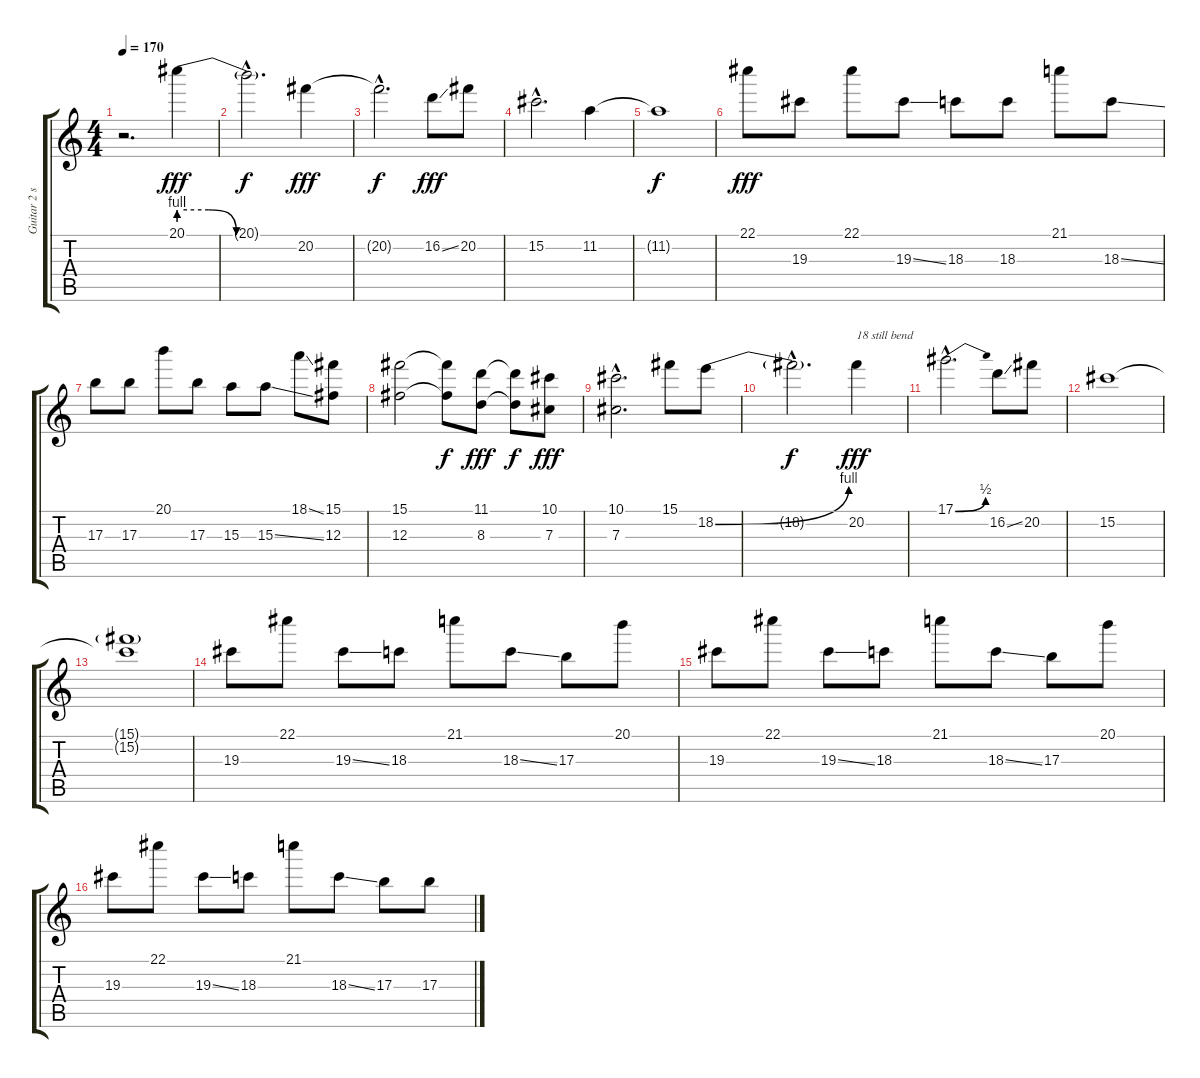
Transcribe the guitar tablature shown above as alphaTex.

\track ("Guitar 2 solo" "Guitar 2 s") {instrument distortionguitar}
\staff {score tabs}
\tuning (Eb4 Bb3 Gb3 Db3 Ab2 Eb2) {hide}
\ts (4 4)
\tempo 170
\clef g2
\ks c
r.2{d dy f} 20.1{be (custom 0 4 15 4 29 0 60 0)}.4{dy fff} |
20.1{hac t}.2{d dy f} 20.2.4{dy fff} |
20.2{hac t}.2{d dy f} 16.2{ss}.8{dy fff} 20.2.8 |
15.2{hac}.2{d} 11.2.4 |
11.2{t}.1{dy f} |
22.1.8{dy fff} 19.3.8 22.1.8 19.3{ss}.8 18.3.8 18.3.8 21.1.8 18.3{ss}.8 |
17.3.8 17.3.8 20.1.8 17.3.8 15.3.8 15.3{ss}.8 18.1{ss}.8 (15.1 12.3).8 |
(15.1 12.3).2 (15.1{t} 12.3{t}).8{dy f} (11.1 8.3).8{dy fff} (11.1{t} 8.3{t}).8{dy f} (10.1 7.3).8{dy fff} |
(10.1{hac} 7.3{hac}).2{d} 15.1.8 18.2{be (bend 0 0 60 4)}.8 |
18.2{hac t}.2{d dy f} 20.2.4{txt "18 still bend" dy fff} |
17.1{be (bend 0 0 60 2) hac}.2{d} 16.2{ss}.8 20.2.8 |
15.2.1 |
(15.1{g} 15.2{t}).1 |
19.3.8 22.1.8 19.3{ss}.8 18.3.8 21.1.8 18.3{ss}.8 17.3.8 20.1.8 |
19.3.8 22.1.8 19.3{ss}.8 18.3.8 21.1.8 18.3{ss}.8 17.3.8 20.1.8 |
19.3.8 22.1.8 19.3{ss}.8 18.3.8 21.1.8 18.3{ss}.8 17.3.8 17.3.8
